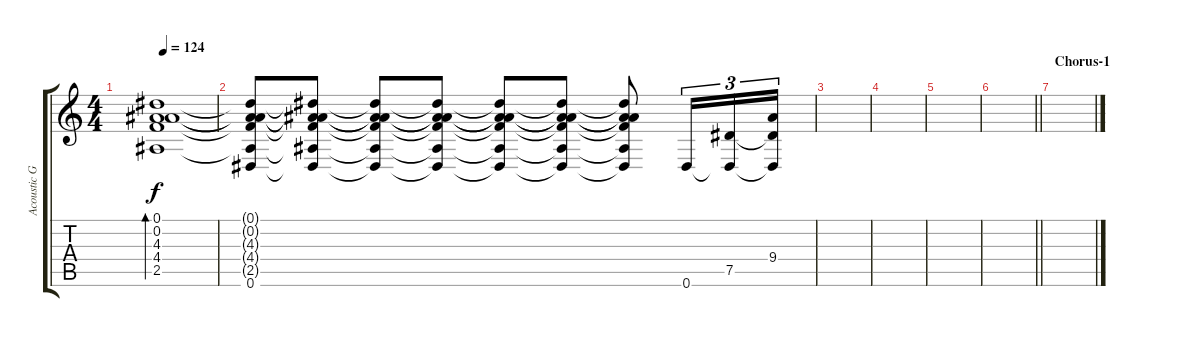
\track ("Acoustic Guitar" "Acoustic G") {instrument acousticguitarsteel}
\staff {score tabs}
\tuning (Eb4 Bb3 Gb3 Db3 Ab2 Eb2) {hide}
\ts (4 4)
\tempo 124
\clef g2
\ks c
(0.1 0.2 4.3 4.4{t} 2.5{t}).1{bd 60 dy f} |
(0.1{t} 0.2{t} 4.3{t} 4.4{t} 2.5{t} 0.6{t}).8 (0.1{t} 0.2{t} 4.3{t} 4.4{t} 2.5{t} 0.6{t}).8 (0.1{t} 0.2{t} 4.3{t} 4.4{t} 2.5{t} 0.6{t}).8 (0.1{t} 0.2{t} 4.3{t} 4.4{t} 2.5{t} 0.6{t}).8 (0.1{t} 0.2{t} 4.3{t} 4.4{t} 2.5{t} 0.6{t}).8 (0.1{t} 0.2{t} 4.3{t} 4.4{t} 2.5{t} 0.6{t}).8 (0.1{t} 0.2{t} 4.3{t} 4.4{t} 2.5{t} 0.6{t}).8 0.6.16{tu (3 2)} (7.5 0.6{t}).16{tu (3 2)} (9.4 7.5{t} 0.6{t}).16{tu (3 2)} |
|
|
|
\barLineRight lightlight
|
\section ("" "Chorus-1")
